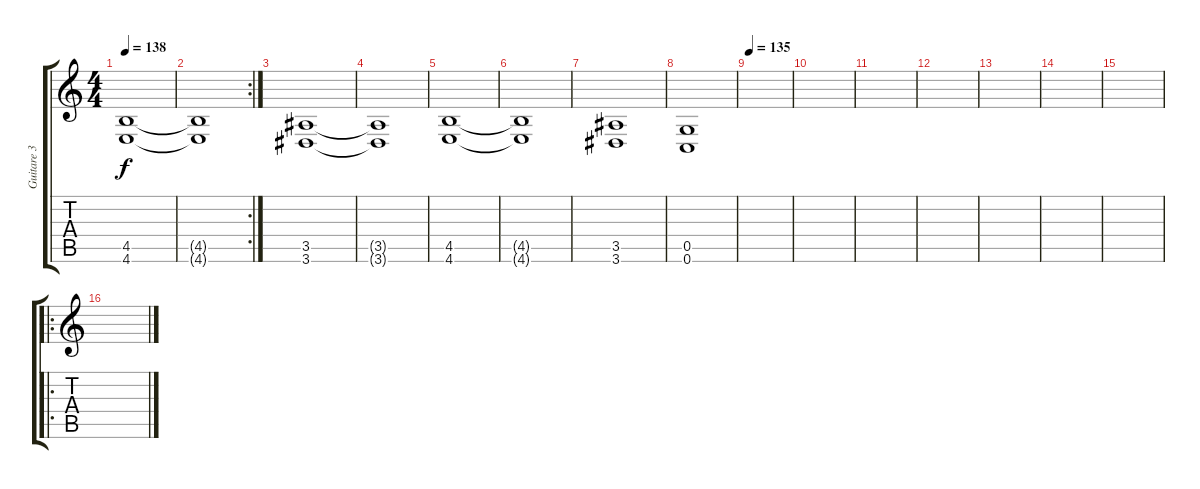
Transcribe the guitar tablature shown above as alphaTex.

\track ("Guitare 3" "Guitare 3") {instrument distortionguitar}
\staff {score tabs}
\tuning (E4 C4 G3 C3 G2 C2) {hide}
\ts (4 4)
\tempo 138
\clef g2
\ks c
(4.5 4.6).1{dy f} |
\rc 2
(4.5{t} 4.6{t}).1 |
(3.5 3.6).1 |
(3.5{t} 3.6{t}).1 |
(4.5 4.6).1 |
(4.5{t} 4.6{t}).1 |
(3.5 3.6).1 |
(0.5 0.6).1 |
\tempo 135
|
|
|
|
|
|
|
\ro
